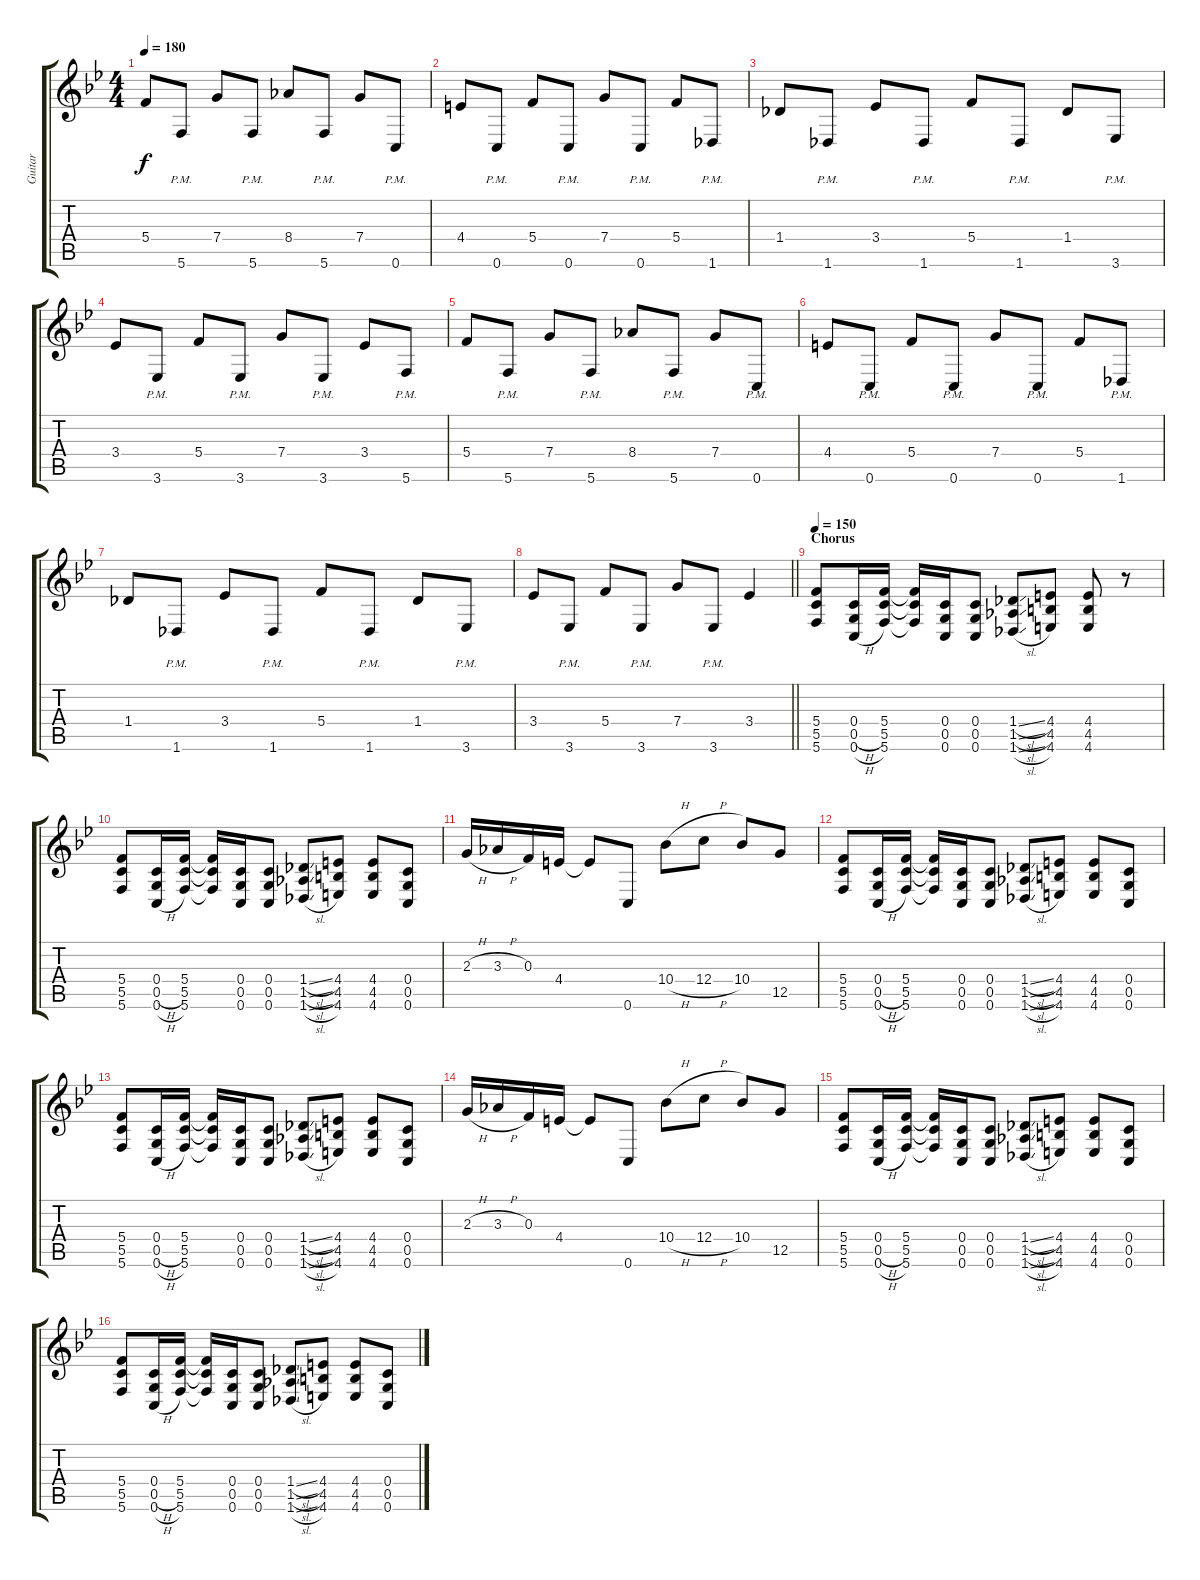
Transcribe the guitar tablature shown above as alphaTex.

\track ("Guitar" "Guitar") {instrument distortionguitar}
\staff {score tabs}
\tuning (D4 A3 F3 C3 G2 C2) {hide}
\ts (4 4)
\tempo 180
\clef g2
\ks bb
5.4.8{dy f} 5.6{pm}.8 7.4.8 5.6{pm}.8 8.4.8 5.6{pm}.8 7.4.8 0.6{pm}.8 |
4.4.8 0.6{pm}.8 5.4.8 0.6{pm}.8 7.4.8 0.6{pm}.8 5.4.8 1.6{pm}.8 |
1.4.8 1.6{pm}.8 3.4.8 1.6{pm}.8 5.4.8 1.6{pm}.8 1.4.8 3.6{pm}.8 |
3.4.8 3.6{pm}.8 5.4.8 3.6{pm}.8 7.4.8 3.6{pm}.8 3.4.8 5.6{pm}.8 |
5.4.8 5.6{pm}.8 7.4.8 5.6{pm}.8 8.4.8 5.6{pm}.8 7.4.8 0.6{pm}.8 |
4.4.8 0.6{pm}.8 5.4.8 0.6{pm}.8 7.4.8 0.6{pm}.8 5.4.8 1.6{pm}.8 |
1.4.8 1.6{pm}.8 3.4.8 1.6{pm}.8 5.4.8 1.6{pm}.8 1.4.8 3.6{pm}.8 |
\barLineRight lightlight
3.4.8 3.6{pm}.8 5.4.8 3.6{pm}.8 7.4.8 3.6{pm}.8 3.4.4 |
\section ("" "Chorus")
\tempo 150
(5.4 5.5 5.6).8{volume 12} (0.4 0.5{h} 0.6{h}).16 (5.4 5.5 5.6).16 (5.4{t} 5.5{t} 5.6{t}).16 (0.4 0.5 0.6).16 (0.4 0.5 0.6).8 (1.4{sl} 1.5{sl} 1.6{sl}).8 (4.4 4.5 4.6).8 (4.4 4.5 4.6).8 r.8 |
(5.4 5.5 5.6).8 (0.4 0.5{h} 0.6{h}).16 (5.4 5.5 5.6).16 (5.4{t} 5.5{t} 5.6{t}).16 (0.4 0.5 0.6).16 (0.4 0.5 0.6).8 (1.4{sl} 1.5{sl} 1.6{sl}).8 (4.4 4.5 4.6).8 (4.4 4.5 4.6).8 (0.4 0.5 0.6).8 |
2.3{h}.16 3.3{h}.16 0.3.16 4.4.16 4.4{t}.8 0.6.8 10.4{h}.8 12.4{h}.8 10.4.8 12.5.8 |
(5.4 5.5 5.6).8 (0.4 0.5{h} 0.6{h}).16 (5.4 5.5 5.6).16 (5.4{t} 5.5{t} 5.6{t}).16 (0.4 0.5 0.6).16 (0.4 0.5 0.6).8 (1.4{sl} 1.5{sl} 1.6{sl}).8 (4.4 4.5 4.6).8 (4.4 4.5 4.6).8 (0.4 0.5 0.6).8 |
(5.4 5.5 5.6).8 (0.4 0.5{h} 0.6{h}).16 (5.4 5.5 5.6).16 (5.4{t} 5.5{t} 5.6{t}).16 (0.4 0.5 0.6).16 (0.4 0.5 0.6).8 (1.4{sl} 1.5{sl} 1.6{sl}).8 (4.4 4.5 4.6).8 (4.4 4.5 4.6).8 (0.4 0.5 0.6).8 |
2.3{h}.16 3.3{h}.16 0.3.16 4.4.16 4.4{t}.8 0.6.8 10.4{h}.8 12.4{h}.8 10.4.8 12.5.8 |
(5.4 5.5 5.6).8 (0.4 0.5{h} 0.6{h}).16 (5.4 5.5 5.6).16 (5.4{t} 5.5{t} 5.6{t}).16 (0.4 0.5 0.6).16 (0.4 0.5 0.6).8 (1.4{sl} 1.5{sl} 1.6{sl}).8 (4.4 4.5 4.6).8 (4.4 4.5 4.6).8 (0.4 0.5 0.6).8 |
(5.4 5.5 5.6).8 (0.4 0.5{h} 0.6{h}).16 (5.4 5.5 5.6).16 (5.4{t} 5.5{t} 5.6{t}).16 (0.4 0.5 0.6).16 (0.4 0.5 0.6).8 (1.4{sl} 1.5{sl} 1.6{sl}).8 (4.4 4.5 4.6).8 (4.4 4.5 4.6).8 (0.4 0.5 0.6).8
